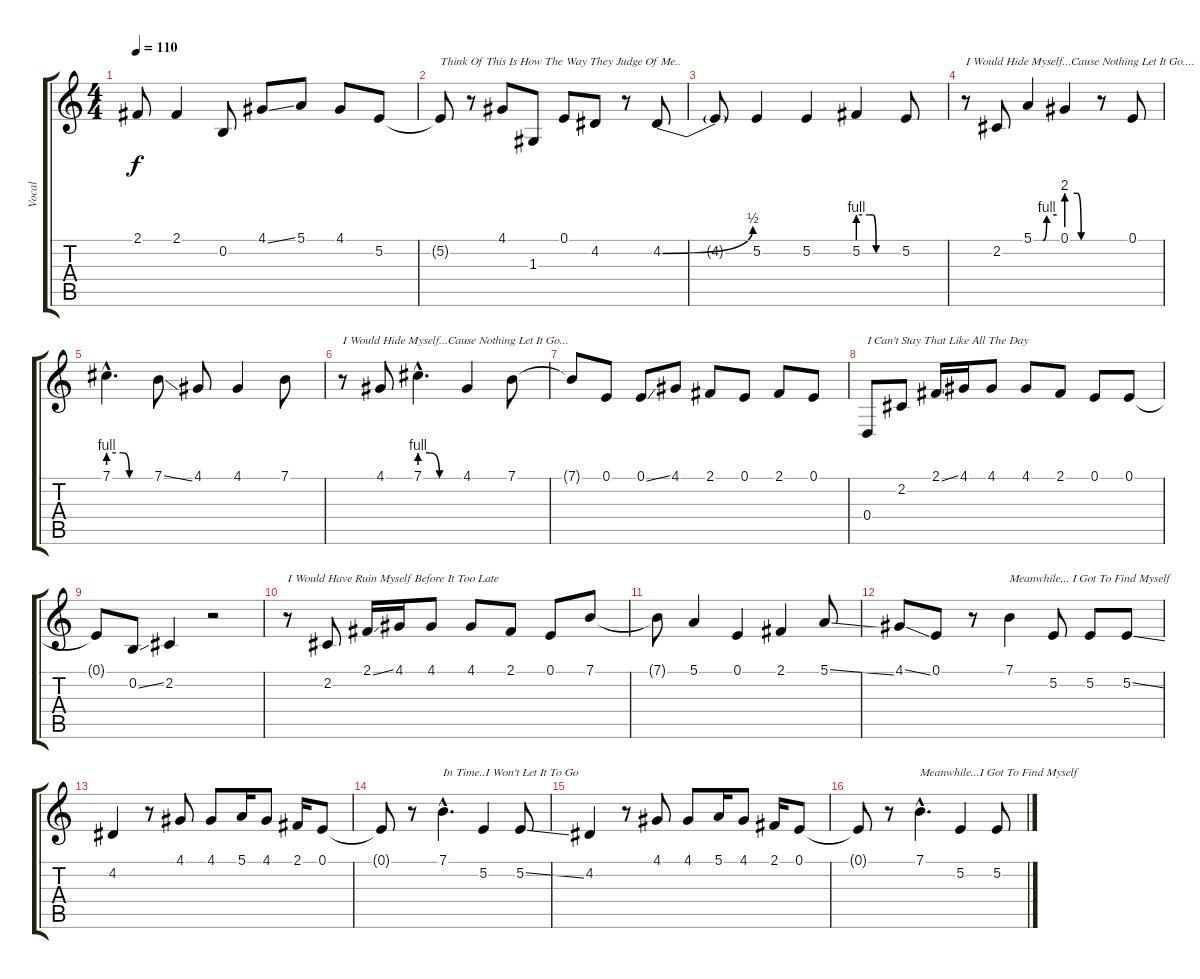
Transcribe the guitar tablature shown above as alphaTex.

\track ("Vocal" "Vocal") {instrument violin}
\staff {score tabs}
\tuning (E4 B3 G3 D3 A2 E2) {hide}
\ts (4 4)
\tempo 110
\clef g2
\ks c
2.1{t}.8{dy f} 2.1.4 0.2.8 4.1{ss}.8 5.1.8 4.1.8 5.2.8 |
5.2{t}.8{txt "Think Of This Is How The Way They Judge Of Me.."} r.8 4.1.8 1.3.8 0.1.8 4.2.8 r.8 4.2{be (bend 0 0 60 2)}.8 |
4.2{t}.8 5.2.4 5.2.4 5.2{be (custom 0 4 17 4 22 4 27 0 34 0 48 0 60 0)}.4 5.2.8 |
r.8{txt "I Would Hide Myself...Cause Nothing Let It Go...."} 2.2.8 5.1{be (custom 0 0 24 0 34 4 60 4)}.4 0.1{be (custom 0 8 24 8 33 0 60 0)}.4 r.8 0.1.8 |
7.1{be (custom 0 4 21 4 30 0 60 0) hac}.4{d} 7.1{ss}.8 4.1.8 4.1.4 7.1.8 |
r.8{txt "I Would Hide Myself...Cause Nothing Let It Go..."} 4.1.8 7.1{be (custom 0 4 15 4 30 0 60 0) hac}.4{d} 4.1.4 7.1.8 |
7.1{t}.8 0.1.8 0.1{ss}.8 4.1.8 2.1.8 0.1.8 2.1.8 0.1.8 |
0.4.8{txt "I Can't Stay That Like All The Day "} 2.2.8 2.1{ss}.16 4.1.16 4.1.8 4.1.8 2.1.8 0.1.8 0.1.8 |
0.1{t}.8 0.2{ss}.8 2.2.4 r.2 |
r.8{txt "I Would Have Ruin Myself Before It Too Late"} 2.2.8 2.1{ss}.16 4.1.16 4.1.8 4.1.8 2.1.8 0.1.8 7.1.8 |
7.1{t}.8 5.1.4 0.1.4 2.1.4 5.1{ss}.8 |
4.1{ss}.8 0.1.8 r.8 7.1.4{txt "Meanwhile... I Got To Find Myself"} 5.2.8 5.2.8 5.2{ss}.8 |
4.2.4 r.8 4.1.8 4.1.8 5.1.16 4.1.8 2.1.16 0.1.8 |
0.1{t}.8 r.8 7.1{hac}.4{d txt "In Time..I Won't Let It To Go"} 5.2.4 5.2{ss}.8 |
4.2.4 r.8 4.1.8 4.1.8 5.1.16 4.1.8 2.1.16 0.1.8 |
0.1{t}.8 r.8 7.1{hac}.4{d txt "Meanwhile...I Got To Find Myself"} 5.2.4 5.2{ss}.8
